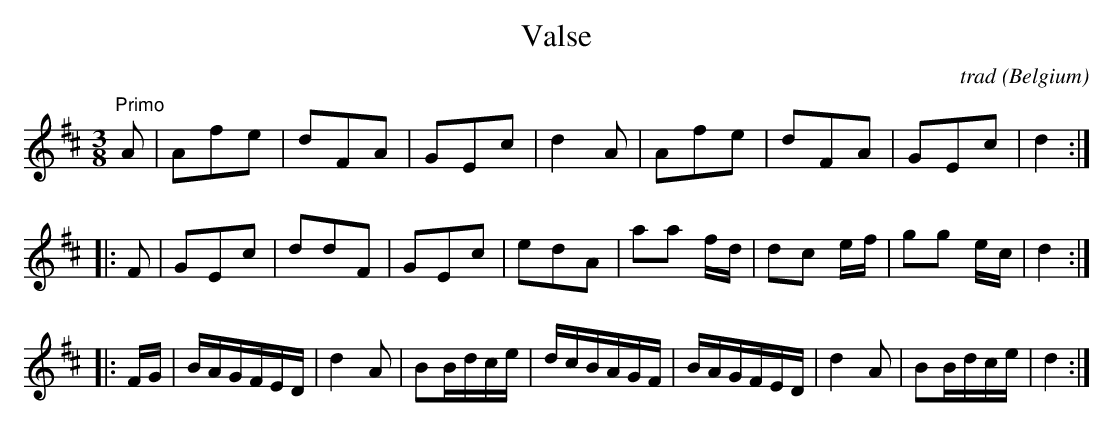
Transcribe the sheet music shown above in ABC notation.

X:1
T:Valse
C:trad
O:Belgium
M:3/8
L:1/16
K:Dmaj
[V:1]"Primo"
A2|A2f2e2|d2F2A2|G2E2c2|d4A2|A2f2e2|d2F2A2|G2E2c2|d4:|
|:F2|G2E2c2|d2d2F2|G2E2c2|e2d2A2|a2a2 fd|d2c2 ef|g2g2 ec|d4:|
|:FG|BAGFED|d4A2|B2Bdce|dcBAGF|BAGFED|d4A2|B2Bdce|d4:|]
